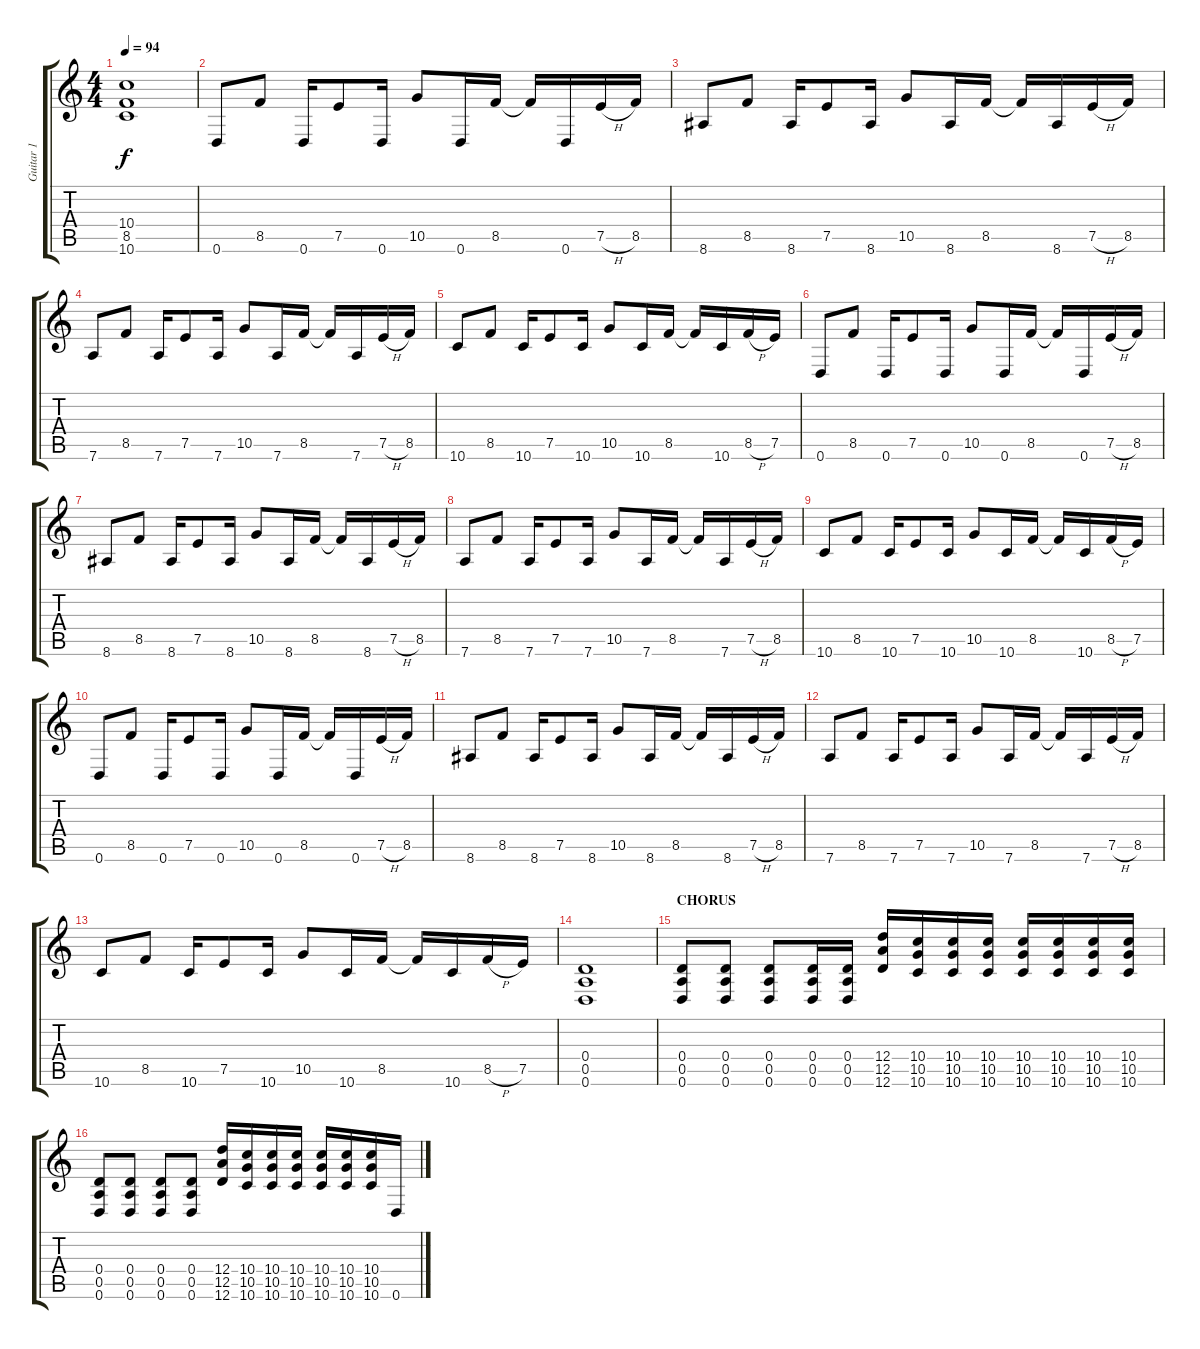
\track ("Guitar 1" "Guitar 1") {instrument distortionguitar}
\staff {score tabs}
\tuning (E4 B3 G3 D3 A2 D2) {hide}
\ts (4 4)
\tempo 94
\clef g2
\ks c
(10.4 8.5 10.6).1{dy f} |
0.6.8 8.5.8 0.6.16 7.5.8 0.6.16 10.5.8 0.6.16 8.5.16 8.5{t}.16 0.6.16 7.5{h}.16 8.5.16 |
8.6.8 8.5.8 8.6.16 7.5.8 8.6.16 10.5.8 8.6.16 8.5.16 8.5{t}.16 8.6.16 7.5{h}.16 8.5.16 |
7.6.8 8.5.8 7.6.16 7.5.8 7.6.16 10.5.8 7.6.16 8.5.16 8.5{t}.16 7.6.16 7.5{h}.16 8.5.16 |
10.6.8 8.5.8 10.6.16 7.5.8 10.6.16 10.5.8 10.6.16 8.5.16 8.5{t}.16 10.6.16 8.5{h}.16 7.5.16 |
0.6.8 8.5.8 0.6.16 7.5.8 0.6.16 10.5.8 0.6.16 8.5.16 8.5{t}.16 0.6.16 7.5{h}.16 8.5.16 |
8.6.8 8.5.8 8.6.16 7.5.8 8.6.16 10.5.8 8.6.16 8.5.16 8.5{t}.16 8.6.16 7.5{h}.16 8.5.16 |
7.6.8 8.5.8 7.6.16 7.5.8 7.6.16 10.5.8 7.6.16 8.5.16 8.5{t}.16 7.6.16 7.5{h}.16 8.5.16 |
10.6.8 8.5.8 10.6.16 7.5.8 10.6.16 10.5.8 10.6.16 8.5.16 8.5{t}.16 10.6.16 8.5{h}.16 7.5.16 |
0.6.8 8.5.8 0.6.16 7.5.8 0.6.16 10.5.8 0.6.16 8.5.16 8.5{t}.16 0.6.16 7.5{h}.16 8.5.16 |
8.6.8 8.5.8 8.6.16 7.5.8 8.6.16 10.5.8 8.6.16 8.5.16 8.5{t}.16 8.6.16 7.5{h}.16 8.5.16 |
7.6.8 8.5.8 7.6.16 7.5.8 7.6.16 10.5.8 7.6.16 8.5.16 8.5{t}.16 7.6.16 7.5{h}.16 8.5.16 |
10.6.8 8.5.8 10.6.16 7.5.8 10.6.16 10.5.8 10.6.16 8.5.16 8.5{t}.16 10.6.16 8.5{h}.16 7.5.16 |
(0.4 0.5 0.6).1 |
\section ("" "CHORUS")
(0.4 0.5 0.6).8 (0.4 0.5 0.6).8 (0.4 0.5 0.6).8 (0.4 0.5 0.6).16 (0.4 0.5 0.6).16 (12.4 12.5 12.6).16 (10.4 10.5 10.6).16 (10.4 10.5 10.6).16 (10.4 10.5 10.6).16 (10.4 10.5 10.6).16 (10.4 10.5 10.6).16 (10.4 10.5 10.6).16 (10.4 10.5 10.6).16 |
(0.4 0.5 0.6).8 (0.4 0.5 0.6).8 (0.4 0.5 0.6).8 (0.4 0.5 0.6).8 (12.4 12.5 12.6).16 (10.4 10.5 10.6).16 (10.4 10.5 10.6).16 (10.4 10.5 10.6).16 (10.4 10.5 10.6).16 (10.4 10.5 10.6).16 (10.4 10.5 10.6).16 0.6.16
